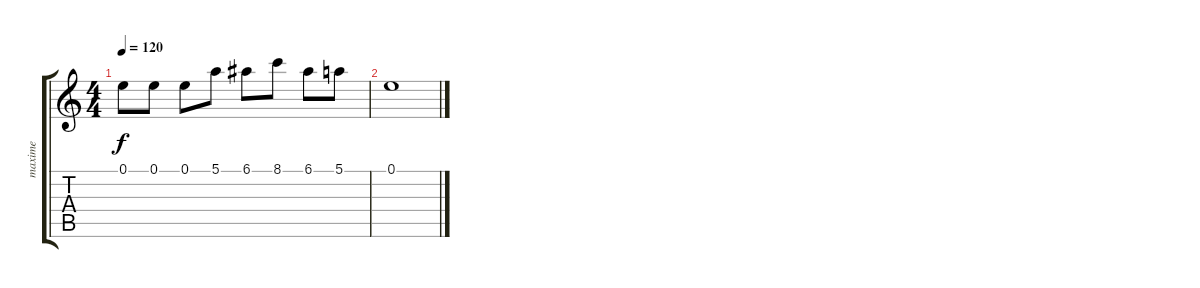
\track ("maxime" "maxime") {instrument electricguitarclean}
\staff {score tabs}
\tuning (E4 B3 G3 D3 A2 E2) {hide}
\ts (4 4)
\tempo 120
\clef g2
\ks c
0.1.8{dy f} 0.1.8 0.1.8 5.1.8 6.1.8 8.1.8 6.1.8 5.1.8 |
0.1.1
